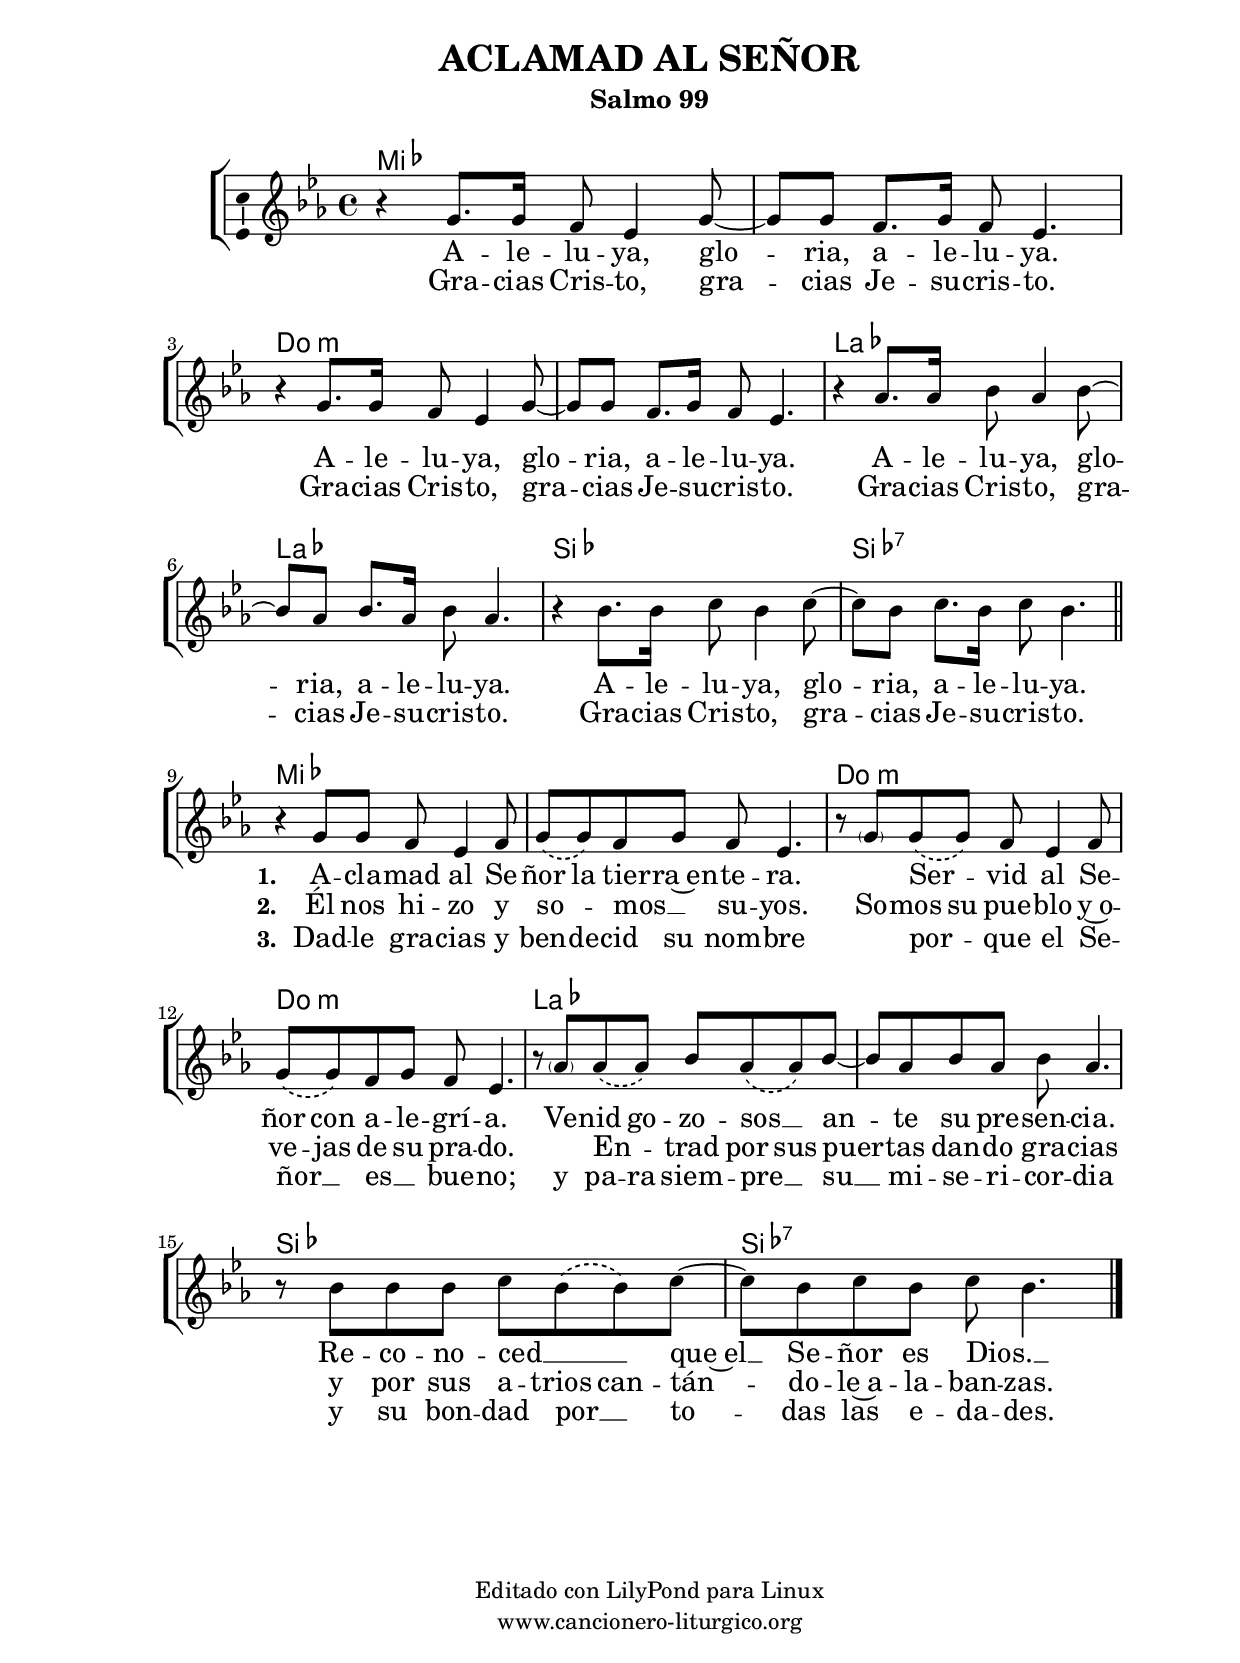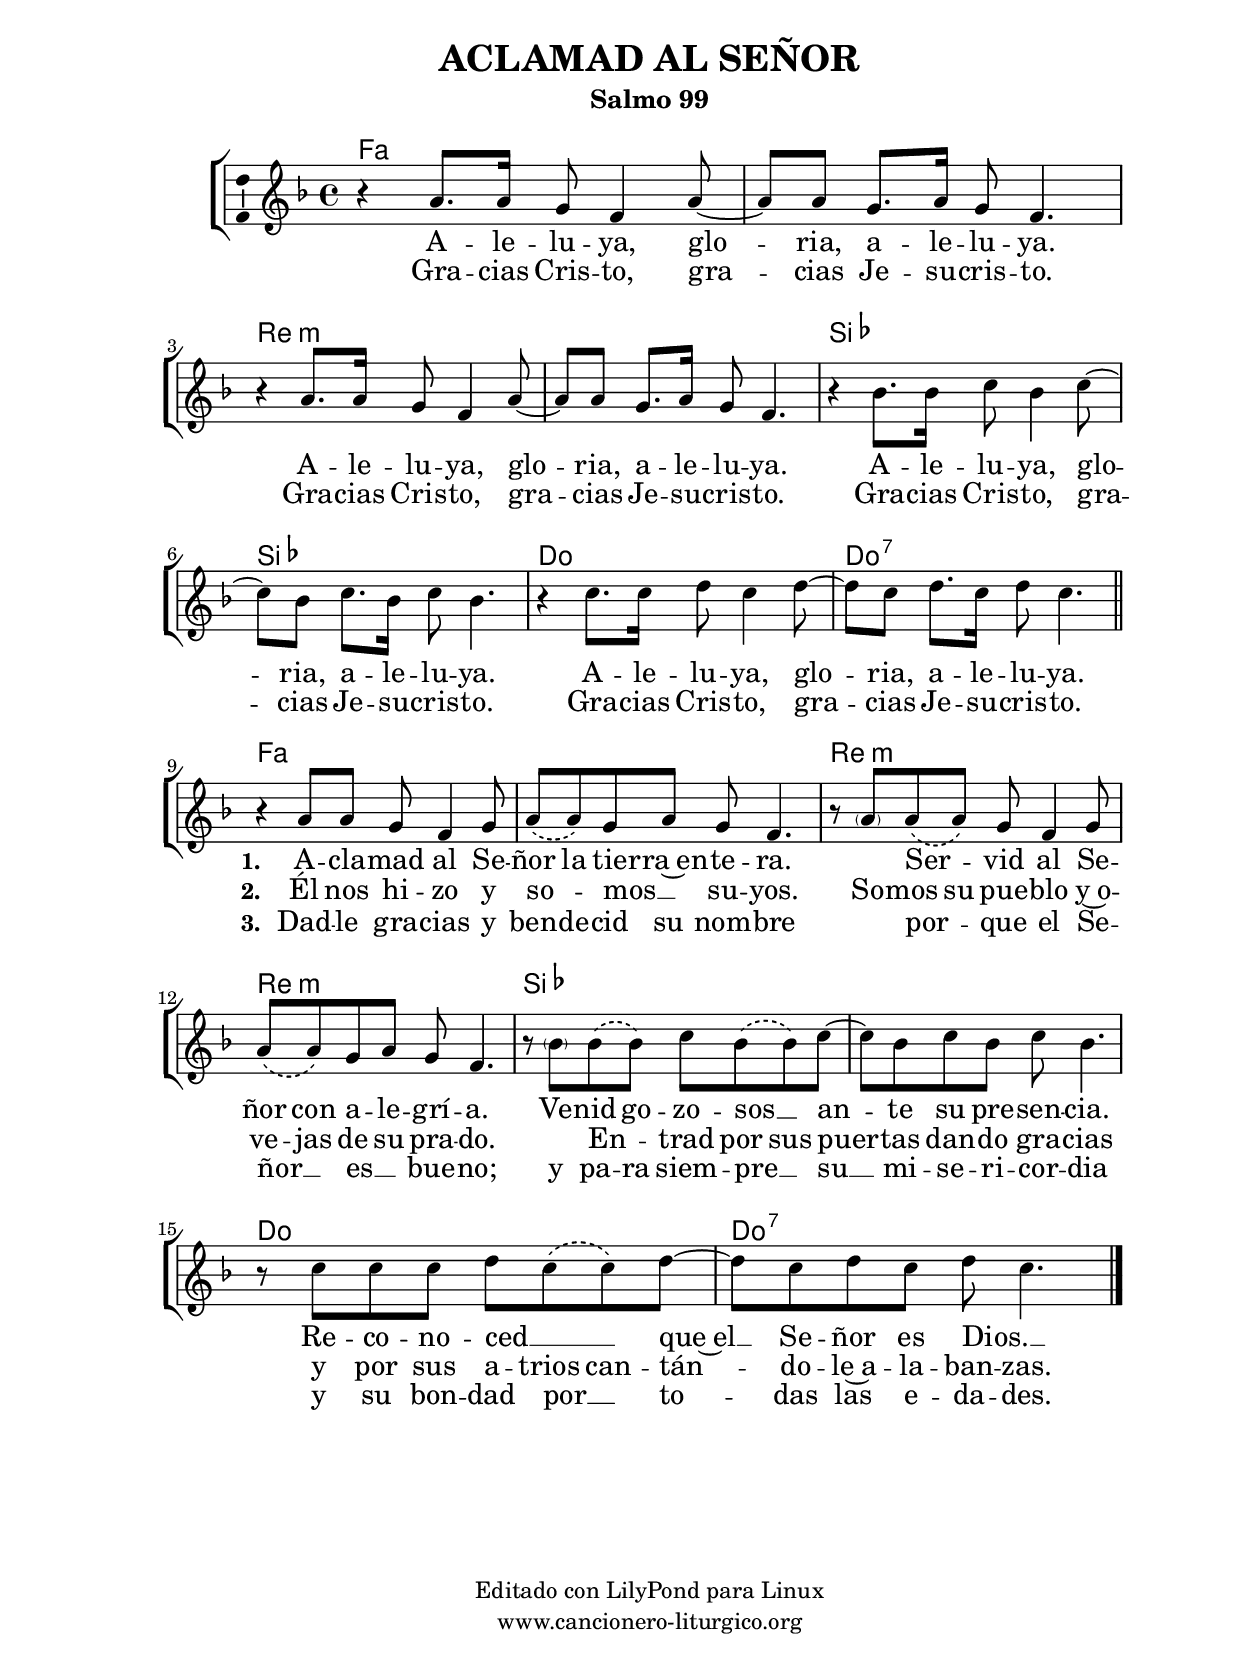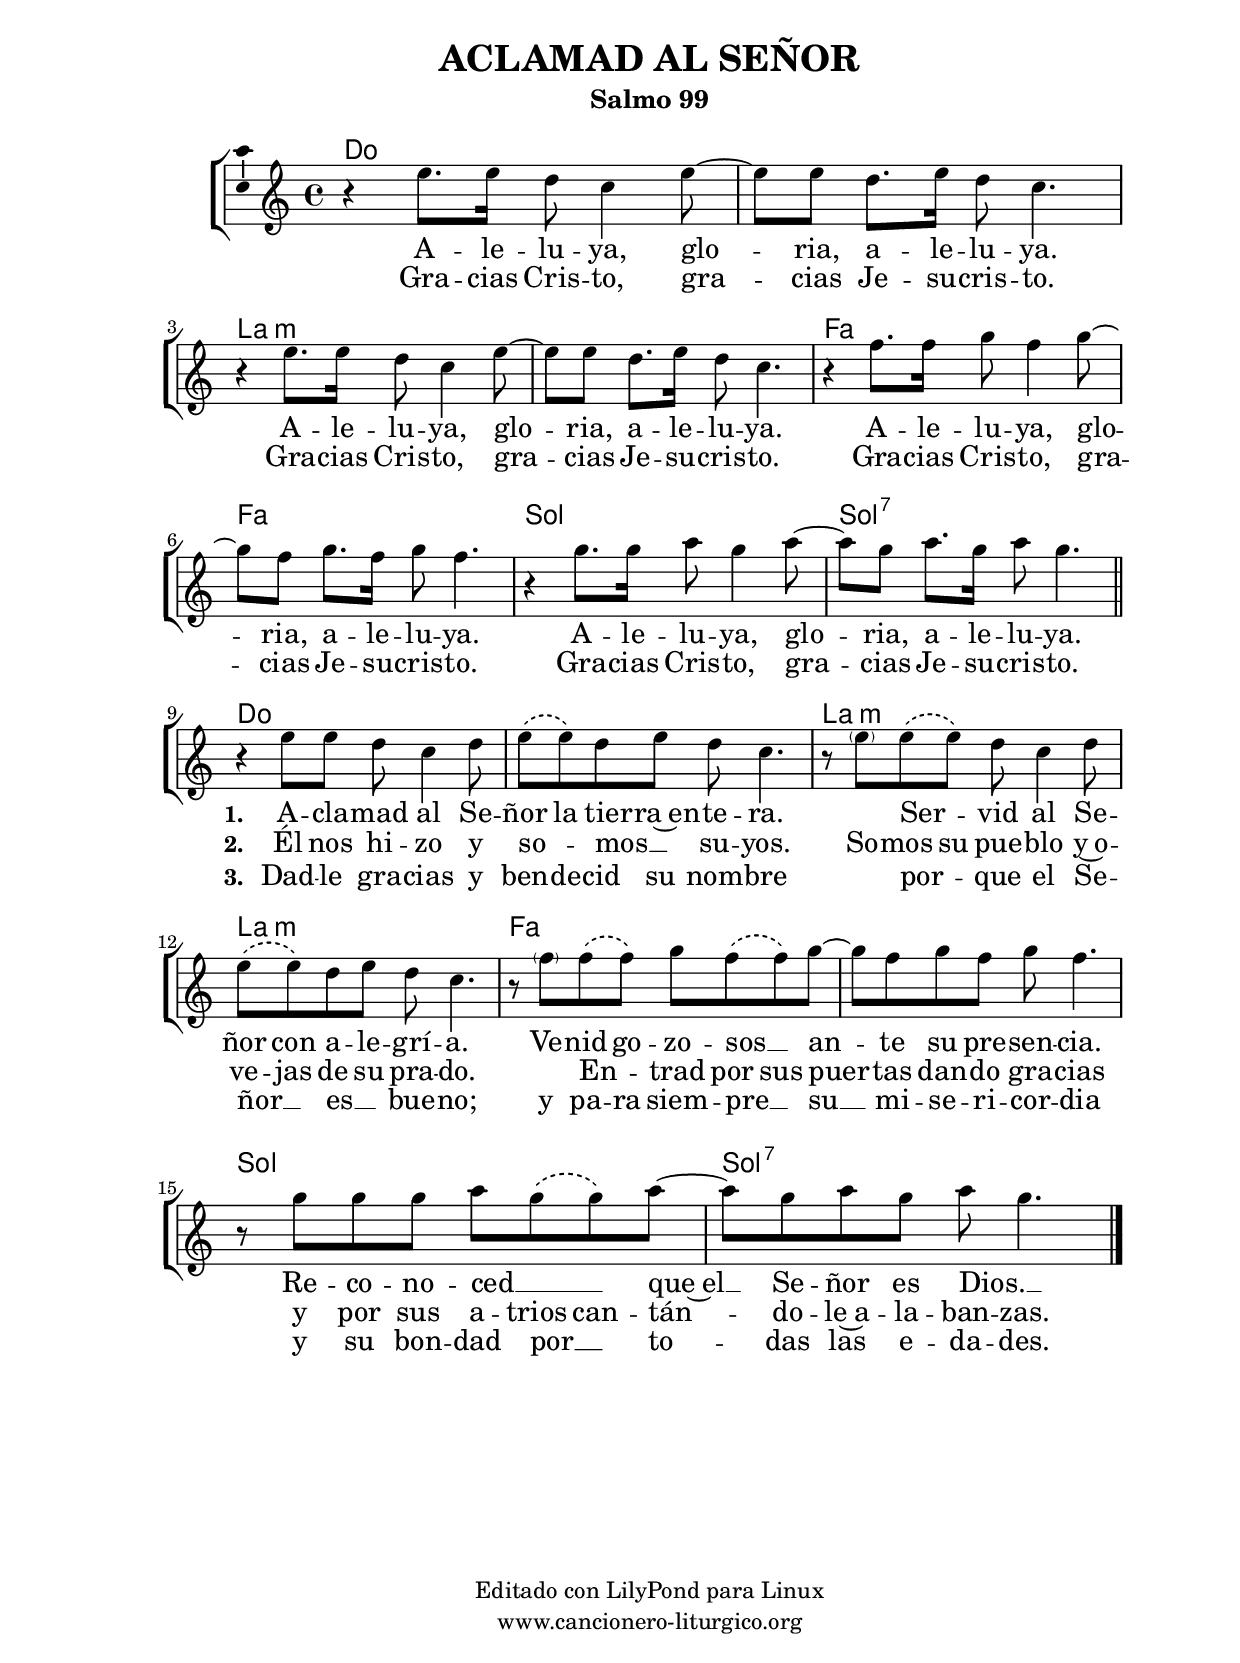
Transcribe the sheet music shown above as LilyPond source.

%
%para convertir .midi en .wav:
%timidity filename.midi -Ow -o finename.wav
%
%
%Para convertir de .wav a .mp3:
%lame -h -m j filename.wav
%
%
%para escuchar el midi:
%timidity nombrefichero.midi
%


%versión de lilypond para la que se ha escrito esta partitura:
\version "2.16.0"

	%Tamaño papel
	#(set-default-paper-size "a4")
	%Tamaño partitura
	#(set-global-staff-size 20)
	%No responde al pulsar sobre una nota
	#(ly:set-option 'point-and-click #f)

%parámetros del encabezamiento:
\header {
	title = "ACLAMAD AL SEÑOR"
	subtitle = "Salmo 99"
	composer = ""
	poet = ""
%	meter = "Tono original: Do M"
	arranger = ""
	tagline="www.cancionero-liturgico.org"
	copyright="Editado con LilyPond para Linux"
	}

%parámetros asociados al papel:
\paper  {
	oddHeaderMarkup = \markup {\fill-line { \on-the-fly #not-first-page \fromproperty #'header:title \on-the-fly #not-first-page \fromproperty #'header:composer }}
	evenHeaderMarkup = \markup {\fill-line { \fromproperty #'header:composer \fromproperty #'header:title }}
	#(set-paper-size "a4")
	print-page-number = ##f
	first-page-number = 1
	print-first-page-number = ##f
%	head-separation = 3.0 \cm
	top-margin = 2.0 \cm
	bottom-margin = 0.5\cm
%%%	bottom-margin = -1.0\cm
	left-margin = 3.0 \cm
	line-width = 16.0 \cm 
	indent = 8\mm
	interscoreline = 2.\mm
	between-system-space = 15\mm
%	para que las partituras no llenen la hoja:
	ragged-bottom = ##t
%	idem para la última hoja:
	ragged-last-bottom = ##f
%	para que las partituras llenen el ancho del papel:
	ragged-last = ##f
	after-title-space = 2.5 \cm
%page-count=1
system-count=6

	%Flexible Vertical Spacing
%	markup-markup-spacing =
%	#'((basic-distance . 15) (minimum-distance . 15) (padding . 3))
	markup-system-spacing =
	#'((basic-distance . 15) (minimum-distance . 15) (padding . 3))
	system-system-spacing =
	#'((basic-distance . 15) (minimum-distance . 15) (padding . 3))
	score-system-spacing =
	#'((basic-distance . 15) (minimum-distance . 15) (padding . 5))
%	top-system-spacing = % header
%	#'((basic-distance . 8) (minimum-distance . 0) (padding . 0))
%	top-markup-spacing =
%	#'((basic-distance . 20) (minimum-distance . 20) (padding . 0))
	last-bottom-spacing = % footer
	#'((basic-distance . 5) (minimum-distance . 5) (padding . 0))
%	score-markup-spacing =
%	#'((basic-distance . 16) (minimum-distance . 13) (padding . 0))

	}


%parámetros que afectan a toda la partitura:
global =  {
	%clave de sol (G):
	\clef G
	%armadura:
	\transpose c ees
	\key c \major
	\tempo 4=110
	\set Score.tempoHideNote = ##t
	}


acordes = {
	\italianChords
	\chordmode {
	\transpose c ees
{

c1 c a:m a:m f f g g:7
c1 c a:m a:m f f g g:7

	}
	}
}



melodia = 
	\transpose c ees
{

\relative c'{

\time 4/4

\phrasingSlurDashed

r4 e8. e16 d8 c4 e8~
e8 e d8. e16 d8 c4.
r4 e8. e16 d8 c4 e8~
e8 e d8. e16 d8 c4.
r4 f8. f16 g8 f4 g8~
g8 f g8. f16 g8 f4.
r4 g8. g16 a8 g4 a8~
a8 g a8. g16 a8 g4.

\bar "||"
\break

r4 e8 e d c4 d8
e8 \(e\) d e d c4.
r8 \parenthesize e8 e \(e\) d c4 d8
e8 \(e\) d e d c4.
r8 \parenthesize f8 f \(f\) g f \(f\) g~
g8 f g f g f4.
r8 g8 g g a g \(g\) a~
a8 g a g a g4.

\bar "|."

}
}


texto = \lyricmode {

A -- le -- lu -- ya, glo -- ria, a -- le -- lu -- ya.
A -- le -- lu -- ya, glo -- ria, a -- le -- lu -- ya.
A -- le -- lu -- ya, glo -- ria, a -- le -- lu -- ya.
A -- le -- lu -- ya, glo -- ria, a -- le -- lu -- ya.

\set stanza =#"1. " A -- cla -- mad al Se -- ñor la tie -- rra~en -- te -- ra.
"  " Ser -- _ vid al Se -- ñor con a -- le -- grí -- a.
Ve -- nid go -- zo -- sos __ _ an -- te su pre -- sen -- cia.
Re -- co -- no -- ced __ _ _ que~el __ Se -- ñor es Dios. __ _

}

textodos = \lyricmode {

Gra -- cias Cris -- to, gra -- cias Je -- su -- cris -- to.
Gra -- cias Cris -- to, gra -- cias Je -- su -- cris -- to.
Gra -- cias Cris -- to, gra -- cias Je -- su -- cris -- to.
Gra -- cias Cris -- to, gra -- cias Je -- su -- cris -- to.

\set stanza =#"2. " Él nos hi -- zo y so -- _ mos __ _ su -- yos.
So -- mos su pue -- blo y~o -- ve -- jas de su pra -- do.
"  " En -- _ trad por sus puer -- tas dan -- do gra -- cias
y por sus a -- trios can -- tán -- do -- le~a -- la -- ban -- zas.

}

textotres = \lyricmode {

\skip1 \skip1 \skip1 \skip1 \skip1
\skip1 \skip1 \skip1 \skip1 \skip1
\skip1 \skip1 \skip1 \skip1 \skip1
\skip1 \skip1 \skip1 \skip1 \skip1
\skip1 \skip1 \skip1 \skip1 \skip1
\skip1 \skip1 \skip1 \skip1 \skip1
\skip1 \skip1 \skip1 \skip1 \skip1
\skip1 \skip1 \skip1 \skip1 \skip1

\set stanza =#"3. " Dad -- le gra -- cias y ben -- de -- cid su nom -- bre
"  " por -- _ que el Se -- ñor __ _ es __ _ bue -- no;
y pa -- ra siem -- pre __ _ su __ mi -- se -- ri -- cor -- dia
y su bon -- dad por __ _ to -- das las e -- da -- des.

}

acordesStaff = \context ChordNames = acordesStaff <<
	\set chordChanges = ##t
	\acordes
	>>


vozStaff = \context Voice = vozStaff
\with {\consists "Ambitus_engraver"}
<<
%	\set Staff.instrumentName = ""
%	\set Staff.shortInstrumentName = ""
%	\set Staff.midiInstrument = #"clarinet"
%	\set Staff.midiInstrument = #"cello"
	\set Staff.midiInstrument = #"flute"
%	\set Staff.midiInstrument = #"electric guitar (jazz)"
%	\set Staff.midiInstrument = #"english horn"
%	\set Staff.midiInstrument = #"violin"
%	\set Staff.midiInstrument = #"glockenspiel"
	\set Staff.midiMinimumVolume = #0.7
	\set Staff.midiMaximumVolume = #0.9
	\global
	\melodia
	>>


textoStaff = \context Lyrics = textoStaff <<
	\lyricsto vozStaff \texto
	>>

textodosStaff = \context Lyrics = textodosStaff <<
	\lyricsto vozStaff \textodos
	>>

textotresStaff = \context Lyrics = textotresStaff <<
	\lyricsto vozStaff \textotres
	>>


\book {
	\score {
		\context ChoirStaff {
			\override StaffGroup.SystemStartBracket #'collapse-height = #1
			\override Score.SystemStartBar #'collapse-height = #1
			<<
			\acordesStaff
			\vozStaff
			\textoStaff
			\textodosStaff
			\textotresStaff
			>>
			}
		\layout {
	    		\context {
				\Lyrics
				\override LyricText #'font-size = #2
				}
	   		 \context {
				\Score
				\override StaffSymbol #'staff-space = #(magstep +3)
				}
			}
		}
	\score {
		\unfoldRepeats
		\context ChoirStaff {
			<<
			\acordesStaff
			\vozStaff
			>>
			}
		\midi {
	  		\context {
	  			\Score
				tempoWholesPerMinute = #(ly:make-moment 70 4)
				}
			}
		}
	}



#(define output-suffix "C")
\book {
	\score {
		\context ChoirStaff {
			\override StaffGroup.SystemStartBracket #'collapse-height = #1
			\override Score.SystemStartBar #'collapse-height = #1
\transpose c d
			<<
			\acordesStaff
			\vozStaff
			\textoStaff
			\textodosStaff
			\textotresStaff
			>>
			}
		\layout {
	    		\context {
				\Lyrics
				\override LyricText #'font-size = #2
				}
	   		 \context {
				\Score
				\override StaffSymbol #'staff-space = #(magstep +3)
				}
			}
		}
	}

#(define output-suffix "S")
\book {
	\score {
		\context ChoirStaff {
			\override StaffGroup.SystemStartBracket #'collapse-height = #1
			\override Score.SystemStartBar #'collapse-height = #1
\transpose c a
			<<
			\acordesStaff
			\vozStaff
			\textoStaff
			\textodosStaff
			\textotresStaff
			>>
			}
		\layout {
	    		\context {
				\Lyrics
				\override LyricText #'font-size = #2
				}
	   		 \context {
				\Score
				\override StaffSymbol #'staff-space = #(magstep +3)
				}
			}
		}
	}


